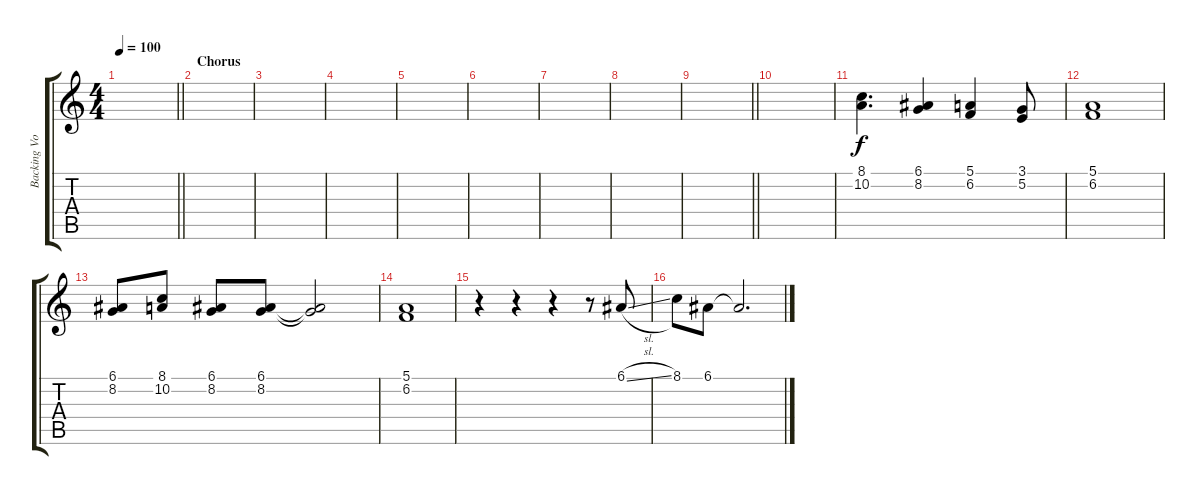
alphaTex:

\track ("Backing Vocals" "Backing Vo") {instrument lead6voice}
\staff {score tabs}
\tuning (E4 B3 G3 D3 A2 D2) {hide}
\ts (4 4)
\tempo 100
\clef g2
\barLineRight lightlight
\ks c
|
\section ("" "Chorus")
|
|
|
|
|
|
|
\barLineRight lightlight
|
\section ("" "")
|
(8.1 10.2).4{d} (6.1 8.2).4 (5.1 6.2).4 (3.1 5.2).8 |
(5.1 6.2).1 |
(6.1 8.2).8 (8.1 10.2).8 (6.1 8.2).8 (6.1 8.2).8 (6.1{t} 8.2{t}).2 |
(5.1 6.2).1 |
r.4{volume 12 instrument lead6voice} r.4 r.4 r.8 6.1{sl}.8 |
8.1.8 6.1.8 6.1{t}.2{d}
